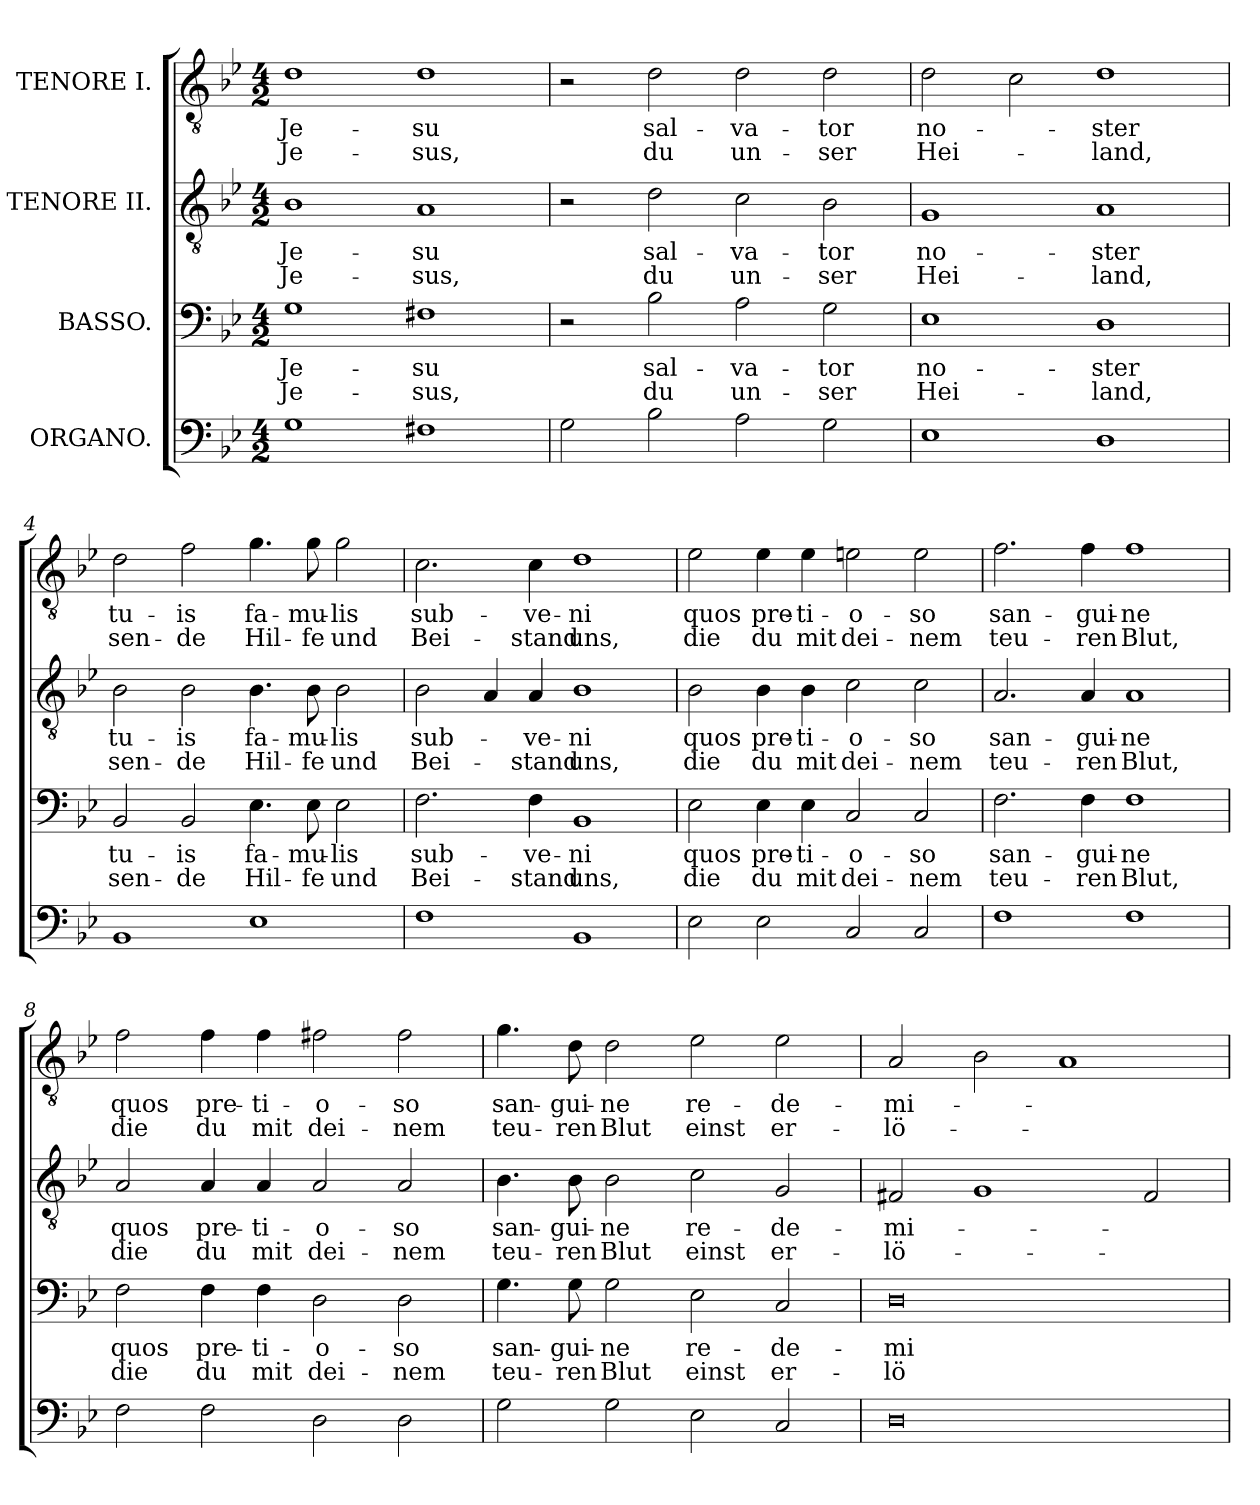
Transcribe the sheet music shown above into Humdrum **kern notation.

**kern	**kern	**text	**text	**kern	**text	**text	**kern	**text	**text
*part4	*part3	*part3	*part3	*part2	*part2	*part2	*part1	*part1	*part1
*staff4	*staff3	*staff3	*staff3	*staff2	*staff2	*staff2	*staff1	*staff1	*staff1
*I"ORGANO.	*I"BASSO.	*	*	*I"TENORE II.	*	*	*I"TENORE I.	*	*
*clefF4	*clefF4	*	*	*clefGv2	*	*	*clefGv2	*	*
*k[b-e-]	*k[b-e-]	*	*	*k[b-e-]	*	*	*k[b-e-]	*	*
*M4/2	*M4/2	*	*	*M4/2	*	*	*M4/2	*	*
=1	=1	=1	=1	=1	=1	=1	=1	=1	=1
!	!	!LO:LY:b	!LO:LY:b	!	!LO:LY:b	!LO:LY:b	!	!LO:LY:b	!LO:LY:b
1G	1G	Je-	Je-	1B-	Je-	Je-	1d	Je-	Je-
!	!	!LO:LY:b	!LO:LY:b	!	!LO:LY:b	!LO:LY:b	!	!LO:LY:b	!LO:LY:b
1F#X	1F#X	-su	-sus,	1A	-su	-sus,	1d	-su	-sus,
=2	=2	=2	=2	=2	=2	=2	=2	=2	=2
2G\	2r	.	.	2r	.	.	2r	.	.
!	!	!LO:LY:b	!LO:LY:b	!	!LO:LY:b	!LO:LY:b	!	!LO:LY:b	!LO:LY:b
2B-\	2B-\	sal-	du	2d\	sal-	du	2d\	sal-	du
!	!	!LO:LY:b	!LO:LY:b	!	!LO:LY:b	!LO:LY:b	!	!LO:LY:b	!LO:LY:b
2A\	2A\	-va-	un-	2c\	-va-	un-	2d\	-va-	un-
!	!	!LO:LY:b	!LO:LY:b	!	!LO:LY:b	!LO:LY:b	!	!LO:LY:b	!LO:LY:b
2G\	2G\	-tor	-ser	2B-\	-tor	-ser	2d\	-tor	-ser
=3	=3	=3	=3	=3	=3	=3	=3	=3	=3
!	!	!LO:LY:b	!LO:LY:b	!	!LO:LY:b	!LO:LY:b	!	!LO:LY:b	!LO:LY:b
1E-	1E-	no-	Hei-	1G	no-	Hei-	2d\	no-	Hei-
.	.	.	.	.	.	.	2c\	.	.
!	!	!LO:LY:b	!LO:LY:b	!	!LO:LY:b	!LO:LY:b	!	!LO:LY:b	!LO:LY:b
1D	1D	-ster	-land,	1A	-ster	-land,	1d	-ster	-land,
=4	=4	=4	=4	=4	=4	=4	=4	=4	=4
!	!	!LO:LY:b	!LO:LY:b	!	!LO:LY:b	!LO:LY:b	!	!LO:LY:b	!LO:LY:b
1BB-	2BB-/	tu-	sen-	2B-\	tu-	sen-	2d\	tu-	sen-
!	!	!LO:LY:b	!LO:LY:b	!	!LO:LY:b	!LO:LY:b	!	!LO:LY:b	!LO:LY:b
.	2BB-/	-is	-de	2B-\	-is	-de	2f\	-is	-de
!	!	!LO:LY:b	!LO:LY:b	!	!LO:LY:b	!LO:LY:b	!	!LO:LY:b	!LO:LY:b
1E-	4.E-\	fa-	Hil-	4.B-\	fa-	Hil-	4.g\	fa-	Hil-
!	!	!LO:LY:b	!LO:LY:b	!	!LO:LY:b	!LO:LY:b	!	!LO:LY:b	!LO:LY:b
.	8E-\	-mu-	-fe	8B-\	-mu-	-fe	8g\	-mu-	-fe
!	!	!LO:LY:b	!LO:LY:b	!	!LO:LY:b	!LO:LY:b	!	!LO:LY:b	!LO:LY:b
.	2E-\	-lis	und	2B-\	-lis	und	2g\	-lis	und
!!LO:LB:g=z
=5	=5	=5	=5	=5	=5	=5	=5	=5	=5
!	!	!LO:LY:b	!LO:LY:b	!	!LO:LY:b	!LO:LY:b	!	!LO:LY:b	!LO:LY:b
1F	2.F\	sub-	Bei-	2B-\	sub-	Bei-	2.c\	sub-	Bei-
.	.	.	.	4A/	.	.	.	.	.
!	!	!LO:LY:b	!LO:LY:b	!	!LO:LY:b	!LO:LY:b	!	!LO:LY:b	!LO:LY:b
.	4F\	-ve-	-stand	4A/	-ve-	-stand	4c\	-ve-	-stand
!	!	!LO:LY:b	!LO:LY:b	!	!LO:LY:b	!LO:LY:b	!	!LO:LY:b	!LO:LY:b
1BB-	1BB-	-ni	uns,	1B-	-ni	uns,	1d	-ni	uns,
=6	=6	=6	=6	=6	=6	=6	=6	=6	=6
!	!	!LO:LY:b	!LO:LY:b	!	!LO:LY:b	!LO:LY:b	!	!LO:LY:b	!LO:LY:b
2E-\	2E-\	quos	die	2B-\	quos	die	2e-\	quos	die
!	!	!LO:LY:b	!LO:LY:b	!	!LO:LY:b	!LO:LY:b	!	!LO:LY:b	!LO:LY:b
2E-\	4E-\	pre-	du	4B-\	pre-	du	4e-\	pre-	du
!	!	!LO:LY:b	!LO:LY:b	!	!LO:LY:b	!LO:LY:b	!	!LO:LY:b	!LO:LY:b
.	4E-\	-ti-	mit	4B-\	-ti-	mit	4e-\	-ti-	mit
!	!	!LO:LY:b	!LO:LY:b	!	!LO:LY:b	!LO:LY:b	!	!LO:LY:b	!LO:LY:b
2C/	2C/	-o-	dei-	2c\	-o-	dei-	2en\	-o-	dei-
!	!	!LO:LY:b	!LO:LY:b	!	!LO:LY:b	!LO:LY:b	!	!LO:LY:b	!LO:LY:b
2C/	2C/	-so	-nem	2c\	-so	-nem	2e\	-so	-nem
=7	=7	=7	=7	=7	=7	=7	=7	=7	=7
!	!	!LO:LY:b	!LO:LY:b	!	!LO:LY:b	!LO:LY:b	!	!LO:LY:b	!LO:LY:b
1F	2.F\	san-	teu-	2.A/	san-	teu-	2.f\	san-	teu-
!	!	!LO:LY:b	!LO:LY:b	!	!LO:LY:b	!LO:LY:b	!	!LO:LY:b	!LO:LY:b
.	4F\	-gui-	-ren	4A/	-gui-	-ren	4f\	-gui-	-ren
!	!	!LO:LY:b	!LO:LY:b	!	!LO:LY:b	!LO:LY:b	!	!LO:LY:b	!LO:LY:b
1F	1F	-ne	Blut,	1A	-ne	Blut,	1f	-ne	Blut,
=8	=8	=8	=8	=8	=8	=8	=8	=8	=8
!	!	!LO:LY:b	!LO:LY:b	!	!LO:LY:b	!LO:LY:b	!	!LO:LY:b	!LO:LY:b
2F\	2F\	quos	die	2A/	quos	die	2f\	quos	die
!	!	!LO:LY:b	!LO:LY:b	!	!LO:LY:b	!LO:LY:b	!	!LO:LY:b	!LO:LY:b
2F\	4F\	pre-	du	4A/	pre-	du	4f\	pre-	du
!	!	!LO:LY:b	!LO:LY:b	!	!LO:LY:b	!LO:LY:b	!	!LO:LY:b	!LO:LY:b
.	4F\	-ti-	mit	4A/	-ti-	mit	4f\	-ti-	mit
!	!	!LO:LY:b	!LO:LY:b	!	!LO:LY:b	!LO:LY:b	!	!LO:LY:b	!LO:LY:b
2D\	2D\	-o-	dei-	2A/	-o-	dei-	2f#X\	-o-	dei-
!	!	!LO:LY:b	!LO:LY:b	!	!LO:LY:b	!LO:LY:b	!	!LO:LY:b	!LO:LY:b
2D\	2D\	-so	-nem	2A/	-so	-nem	2f#\	-so	-nem
!!LO:LB:g=z
=9	=9	=9	=9	=9	=9	=9	=9	=9	=9
!	!	!LO:LY:b	!LO:LY:b	!	!LO:LY:b	!LO:LY:b	!	!LO:LY:b	!LO:LY:b
2G\	4.G\	san-	teu-	4.B-\	san-	teu-	4.g\	san-	teu-
!	!	!LO:LY:b	!LO:LY:b	!	!LO:LY:b	!LO:LY:b	!	!LO:LY:b	!LO:LY:b
.	8G\	-gui-	-ren	8B-\	-gui-	-ren	8d\	-gui-	-ren
!	!	!LO:LY:b	!LO:LY:b	!	!LO:LY:b	!LO:LY:b	!	!LO:LY:b	!LO:LY:b
2G\	2G\	-ne	Blut	2B-\	-ne	Blut	2d\	-ne	Blut
!	!	!LO:LY:b	!LO:LY:b	!	!LO:LY:b	!LO:LY:b	!	!LO:LY:b	!LO:LY:b
2E-\	2E-\	re-	einst	2c\	re-	einst	2e-\	re-	einst
!	!	!LO:LY:b	!LO:LY:b	!	!LO:LY:b	!LO:LY:b	!	!LO:LY:b	!LO:LY:b
2C/	2C/	-de-	er-	2G/	-de-	er-	2e-\	-de-	er-
=10	=10	=10	=10	=10	=10	=10	=10	=10	=10
!	!	!LO:LY:b	!LO:LY:b	!	!LO:LY:b	!LO:LY:b	!	!LO:LY:b	!LO:LY:b
0D	0D	-mi-	-lö-	2F#X/	-mi-	-lö-	2A/	-mi-	-lö-
.	.	.	.	1G	.	.	2B-\	.	.
.	.	.	.	.	.	.	1A	.	.
.	.	.	.	2F#/	.	.	.	.	.
=	=	=	=	=	=	=	=	=	=
*-	*-	*-	*-	*-	*-	*-	*-	*-	*-
